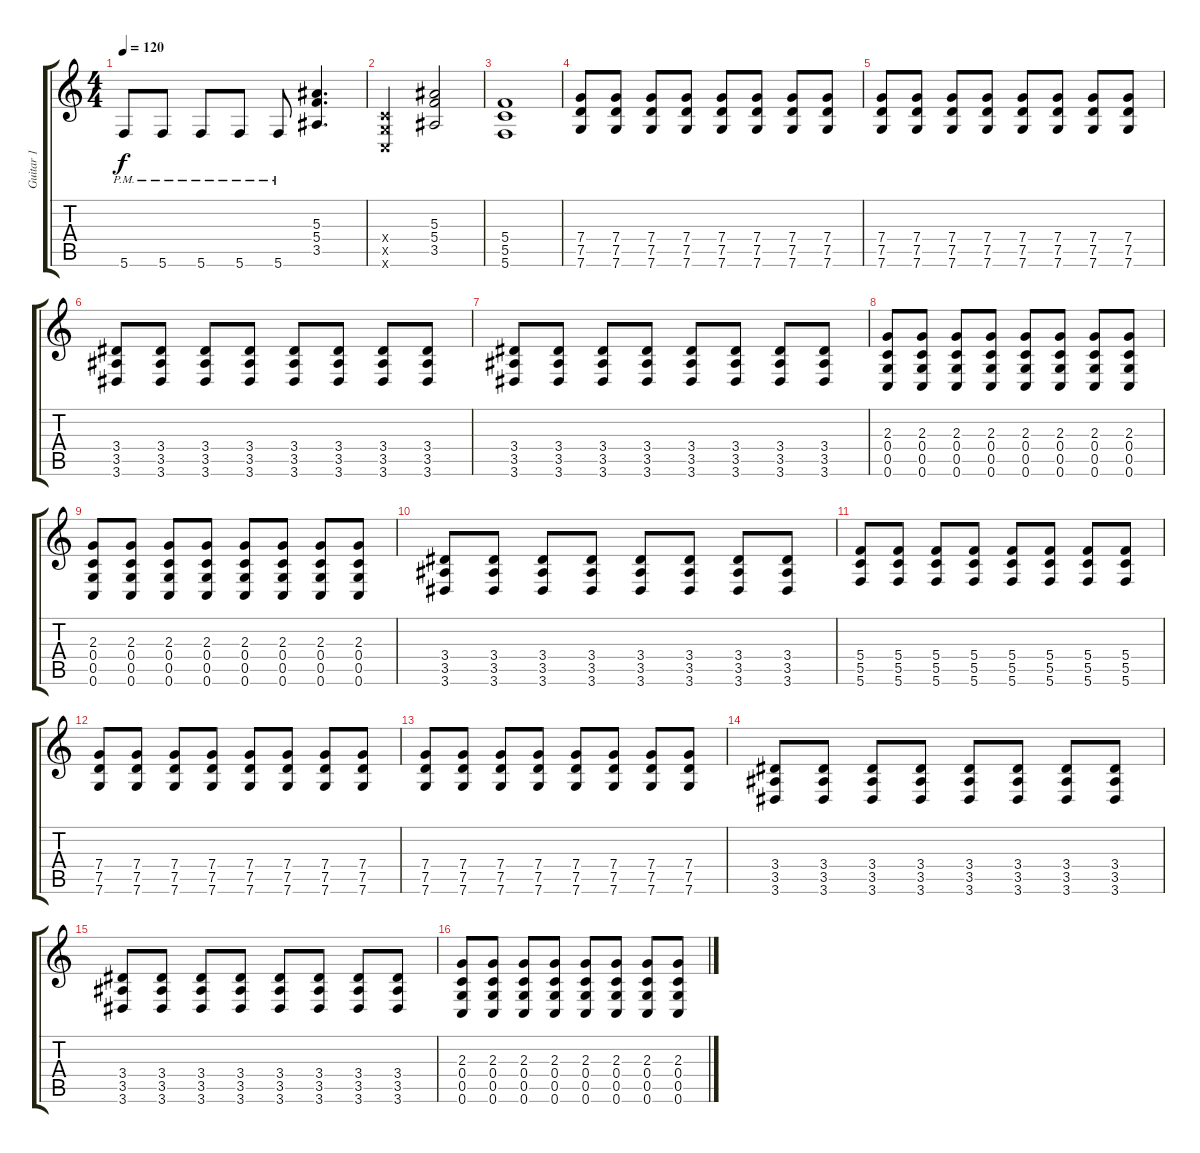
\track ("Guitar 1" "Guitar 1") {instrument distortionguitar}
\staff {score tabs}
\tuning (D4 A3 F3 C3 G2 C2) {hide}
\ts (4 4)
\tempo 120
\clef g2
\ks c
5.6{pm}.8{dy f} 5.6{pm}.8 5.6{pm}.8 5.6{pm}.8 5.6{pm}.8 (5.3 5.4 3.5).4{d} |
(0.4{x} 0.5{x} 0.6{x}).2 (5.3 5.4 3.5).2 |
(5.4 5.5 5.6).1 |
(7.4 7.5 7.6).8 (7.4 7.5 7.6).8 (7.4 7.5 7.6).8 (7.4 7.5 7.6).8 (7.4 7.5 7.6).8 (7.4 7.5 7.6).8 (7.4 7.5 7.6).8 (7.4 7.5 7.6).8 |
(7.4 7.5 7.6).8 (7.4 7.5 7.6).8 (7.4 7.5 7.6).8 (7.4 7.5 7.6).8 (7.4 7.5 7.6).8 (7.4 7.5 7.6).8 (7.4 7.5 7.6).8 (7.4 7.5 7.6).8 |
(3.4 3.5 3.6).8 (3.4 3.5 3.6).8 (3.4 3.5 3.6).8 (3.4 3.5 3.6).8 (3.4 3.5 3.6).8 (3.4 3.5 3.6).8 (3.4 3.5 3.6).8 (3.4 3.5 3.6).8 |
(3.4 3.5 3.6).8 (3.4 3.5 3.6).8 (3.4 3.5 3.6).8 (3.4 3.5 3.6).8 (3.4 3.5 3.6).8 (3.4 3.5 3.6).8 (3.4 3.5 3.6).8 (3.4 3.5 3.6).8 |
(2.3 0.4 0.5 0.6).8 (2.3 0.4 0.5 0.6).8 (2.3 0.4 0.5 0.6).8 (2.3 0.4 0.5 0.6).8 (2.3 0.4 0.5 0.6).8 (2.3 0.4 0.5 0.6).8 (2.3 0.4 0.5 0.6).8 (2.3 0.4 0.5 0.6).8 |
(2.3 0.4 0.5 0.6).8 (2.3 0.4 0.5 0.6).8 (2.3 0.4 0.5 0.6).8 (2.3 0.4 0.5 0.6).8 (2.3 0.4 0.5 0.6).8 (2.3 0.4 0.5 0.6).8 (2.3 0.4 0.5 0.6).8 (2.3 0.4 0.5 0.6).8 |
(3.4 3.5 3.6).8 (3.4 3.5 3.6).8 (3.4 3.5 3.6).8 (3.4 3.5 3.6).8 (3.4 3.5 3.6).8 (3.4 3.5 3.6).8 (3.4 3.5 3.6).8 (3.4 3.5 3.6).8 |
(5.4 5.5 5.6).8 (5.4 5.5 5.6).8 (5.4 5.5 5.6).8 (5.4 5.5 5.6).8 (5.4 5.5 5.6).8 (5.4 5.5 5.6).8 (5.4 5.5 5.6).8 (5.4 5.5 5.6).8 |
(7.4 7.5 7.6).8 (7.4 7.5 7.6).8 (7.4 7.5 7.6).8 (7.4 7.5 7.6).8 (7.4 7.5 7.6).8 (7.4 7.5 7.6).8 (7.4 7.5 7.6).8 (7.4 7.5 7.6).8 |
(7.4 7.5 7.6).8 (7.4 7.5 7.6).8 (7.4 7.5 7.6).8 (7.4 7.5 7.6).8 (7.4 7.5 7.6).8 (7.4 7.5 7.6).8 (7.4 7.5 7.6).8 (7.4 7.5 7.6).8 |
(3.4 3.5 3.6).8 (3.4 3.5 3.6).8 (3.4 3.5 3.6).8 (3.4 3.5 3.6).8 (3.4 3.5 3.6).8 (3.4 3.5 3.6).8 (3.4 3.5 3.6).8 (3.4 3.5 3.6).8 |
(3.4 3.5 3.6).8 (3.4 3.5 3.6).8 (3.4 3.5 3.6).8 (3.4 3.5 3.6).8 (3.4 3.5 3.6).8 (3.4 3.5 3.6).8 (3.4 3.5 3.6).8 (3.4 3.5 3.6).8 |
(2.3 0.4 0.5 0.6).8 (2.3 0.4 0.5 0.6).8 (2.3 0.4 0.5 0.6).8 (2.3 0.4 0.5 0.6).8 (2.3 0.4 0.5 0.6).8 (2.3 0.4 0.5 0.6).8 (2.3 0.4 0.5 0.6).8 (2.3 0.4 0.5 0.6).8
